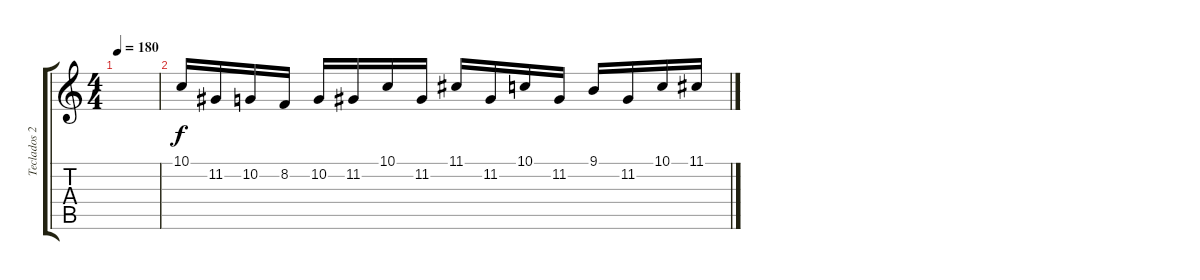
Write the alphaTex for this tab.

\track ("Teclados 2" "Teclados 2") {instrument acousticgrandpiano}
\staff {score tabs}
\tuning (D4 A3 F3 C3 G2 D2) {hide}
\ts (4 4)
\tempo 180
\clef g2
\ks c
|
10.1.16 11.2.16 10.2.16 8.2.16 10.2.16 11.2.16 10.1.16 11.2.16 11.1.16 11.2.16 10.1.16 11.2.16 9.1.16 11.2.16 10.1.16 11.1.16
